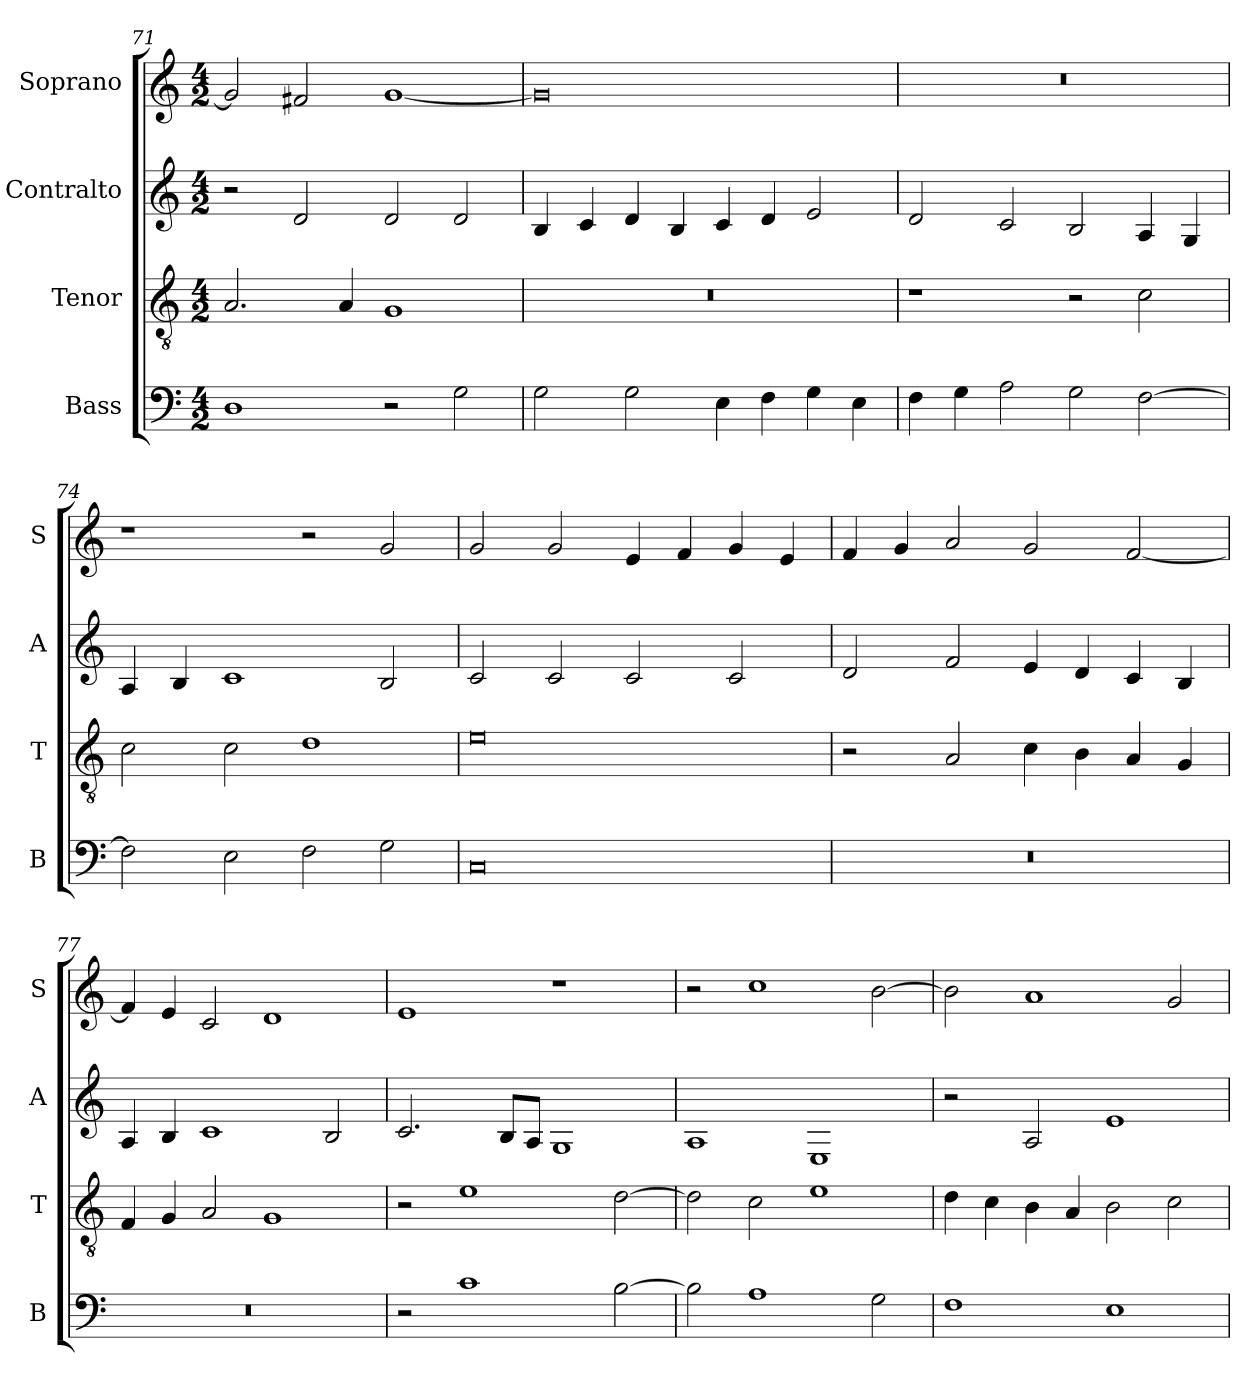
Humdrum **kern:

**kern	**kern	**kern	**kern
*part4	*part3	*part2	*part1
*staff4	*staff3	*staff2	*staff1
*I"Bass	*I"Tenor	*I"Contralto	*I"Soprano
*I'B	*I'T	*I'A	*I'S
*clefF4	*clefGv2	*clefG2	*clefG2
*k[]	*k[]	*k[]	*k[]
*E:phr	*E:phr	*E:phr	*E:phr
*M4/2	*M4/2	*M4/2	*M4/2
=71	=71	=71	=71
1D	2.A	2r	2g]
.	.	2d	2f#X
.	4A	.	.
2r	1G	2d	[1g
2G	.	2d	.
=72	=72	=72	=72
2G	0r	4B	0g]
.	.	4c	.
2G	.	4d	.
.	.	4B	.
4E	.	4c	.
4F	.	4d	.
4G	.	2e	.
4E	.	.	.
=73	=73	=73	=73
4F	1r	2d	0r
4G	.	.	.
2A	.	2c	.
2G	2r	2B	.
[2F	2c	4A	.
.	.	4G	.
=74	=74	=74	=74
2F]	2c	4A	1r
.	.	4B	.
2E	2c	1c	.
2F	1d	.	2r
2G	.	2B	2g
=75	=75	=75	=75
0C	0e	2c	2g
.	.	2c	2g
.	.	2c	4e
.	.	.	4f
.	.	2c	4g
.	.	.	4e
=76	=76	=76	=76
0r	2r	2d	4f
.	.	.	4g
.	2A	2f	2a
.	4c	4e	2g
.	4B	4d	.
.	4A	4c	[2f
.	4G	4B	.
=77	=77	=77	=77
0r	4F	4A	4f]
.	4G	4B	4e
.	2A	1c	2c
.	1G	.	1d
.	.	2B	.
=78	=78	=78	=78
2r	2r	2.c	1e
1c	1e	.	.
.	.	8B/L	.
.	.	8A/J	.
.	.	1G	1r
[2B	[2d	.	.
=79	=79	=79	=79
2B]	2d]	1A	2r
1A	2c	.	1cc
.	1e	1E	.
2G	.	.	[2b
=80	=80	=80	=80
1F	4d	2r	2b]
.	4c	.	.
.	4B	2A	1a
.	4A	.	.
1E	2B	1e	.
.	2c	.	2g
=	=	=	=
*-	*-	*-	*-
